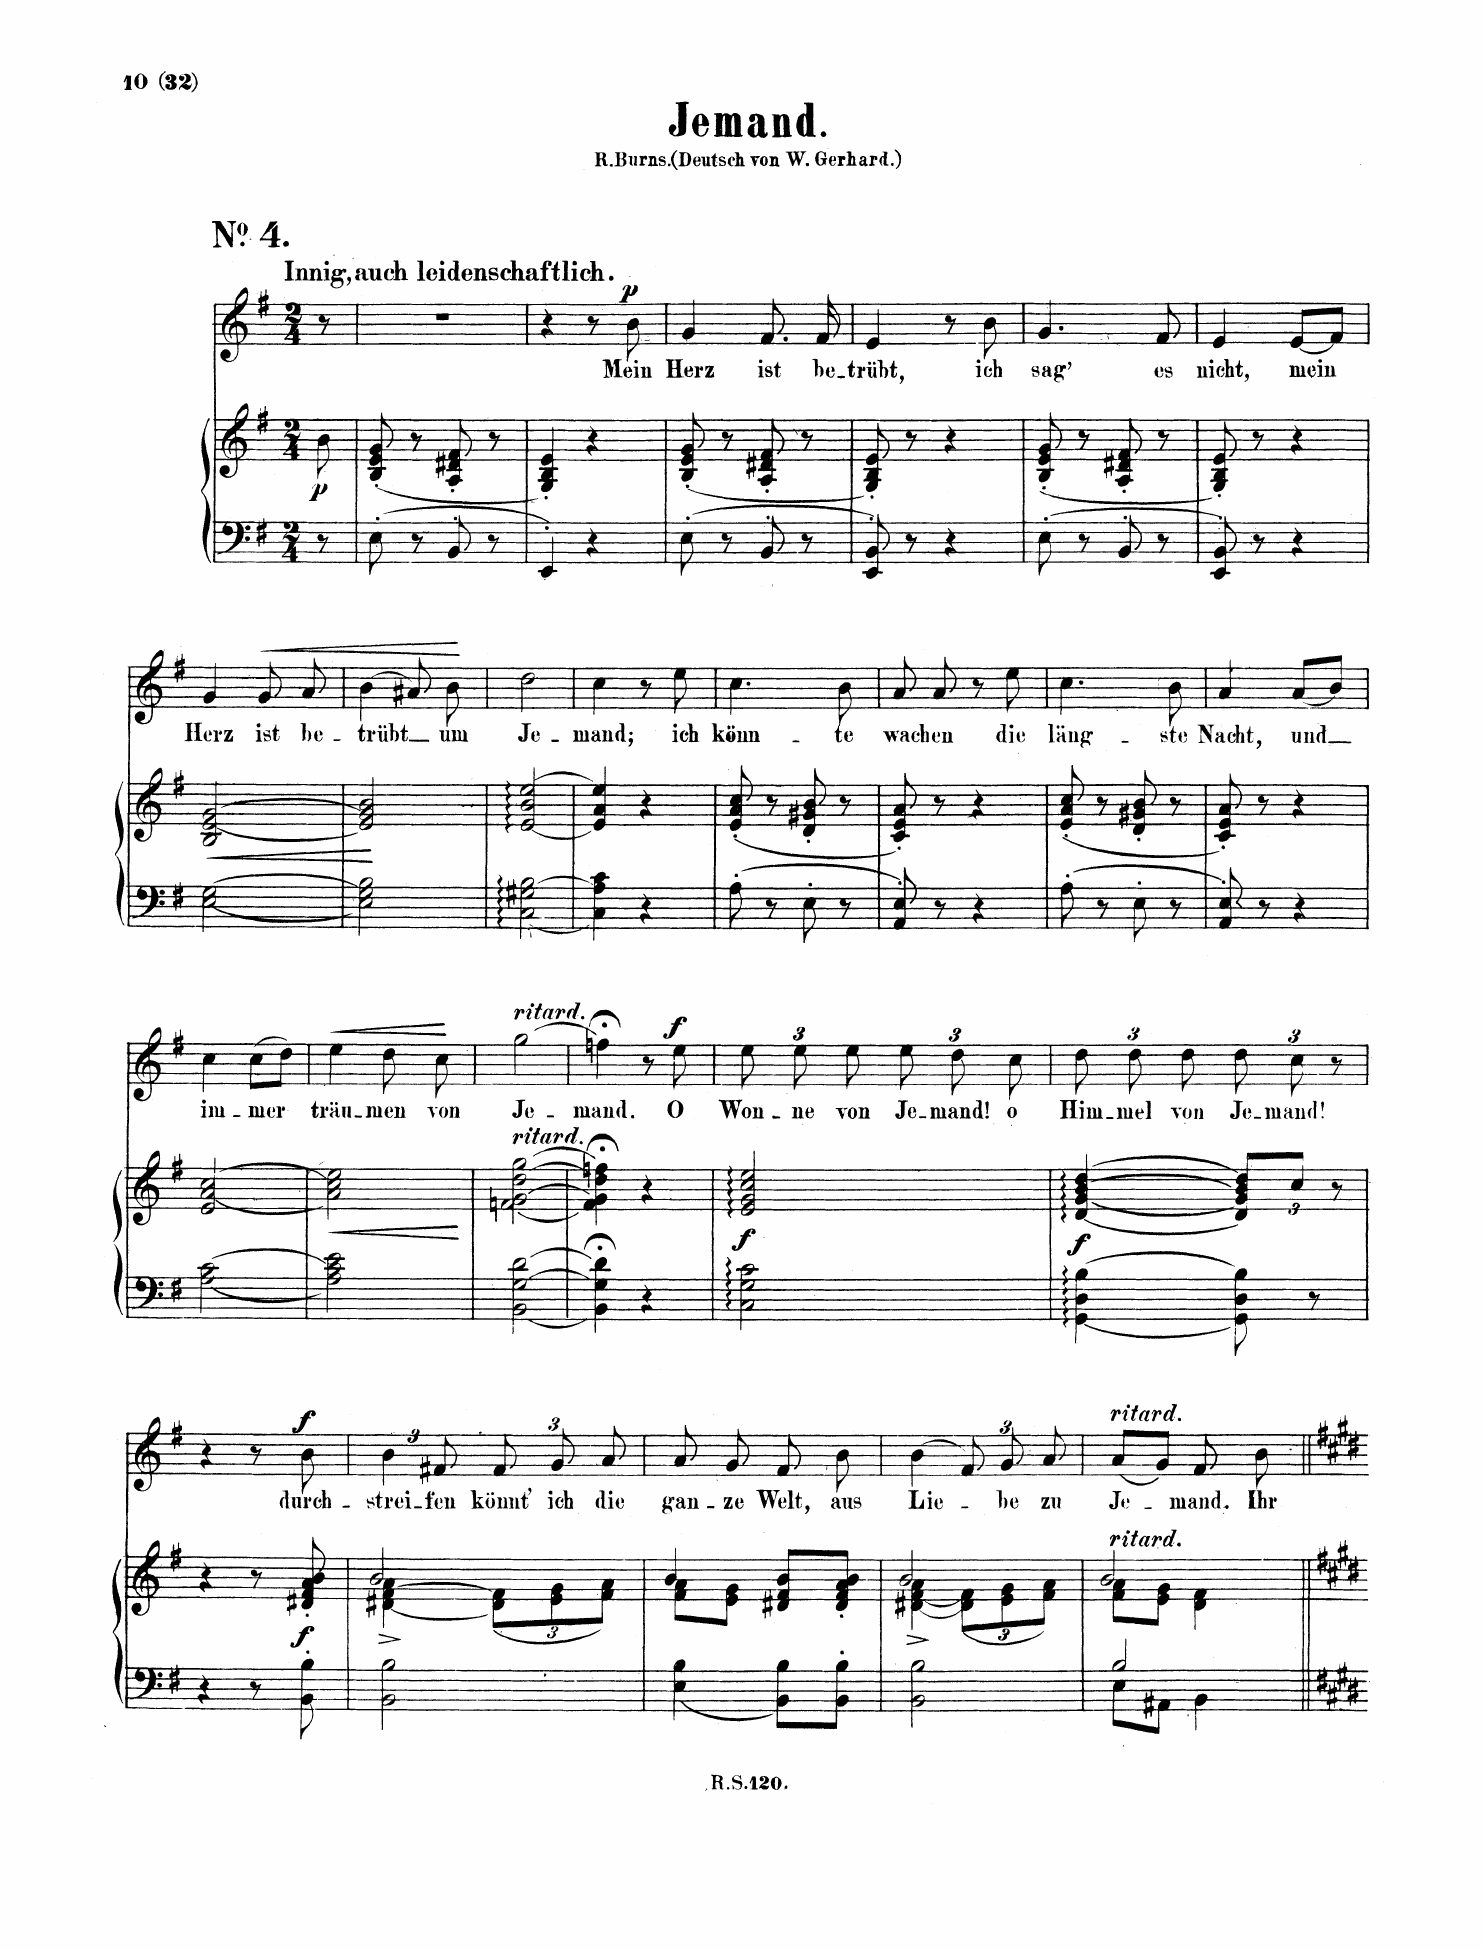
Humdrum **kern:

**kern	**kern	**dynam	**kern	**text	**dynam
*part2	*part2	*part2	*part1	*part1	*part1
*staff3	*staff2	*staff2/3	*staff1	*staff1	*staff1
*I"Piano	*	*	*I"Voice	*	*
*I'Pno	*	*	*	*	*
*clefF4	*clefG2	*	*clefG2	*	*
*k[f#]	*k[f#]	*	*k[f#]	*	*
*M2/4	*M2/4	*	*M2/4	*	*
=	=	=	=	=	=
!	!	!	!LO:TX:a:B:t=Innig, auch leidenschaftlich.	!	!
!	!	!LO:DY:b	!	!	!
8r	8b\	p	8r	.	.
=1	=1	=1	=1	=1	=1
8E'\	(8B/' 8e/' 8g/'	.	2r	.	.
8r	8r	.	.	.	.
8BB'>/	8A/' 8d#X/' 8f#/'	.	.	.	.
8r	8r	.	.	.	.
=2	=2	=2	=2	=2	=2
4EE'>/	4G/' 4B/' 4e/')	.	4r	.	.
4r	4r	.	8r	.	.
!	!	!	!	!	!LO:DY:a
.	.	.	8b\	Mein	p
=3	=3	=3	=3	=3	=3
8E'\	(8B/' 8e/' 8g/'	.	4g/	Herz	.
8r	8r	.	.	.	.
8BB'>/	8A/' 8d#X/' 8f#/'	.	8.f#/	ist	.
8r	8r	.	.	.	.
.	.	.	16f#/	be-	.
=4	=4	=4	=4	=4	=4
8EE/'> 8BB/'>	8G/' 8B/' 8e/')	.	4e/	-trübt,	.
8r	8r	.	.	.	.
4r	4r	.	8r	.	.
.	.	.	8b\	ich	.
=5	=5	=5	=5	=5	=5
8E'\	(8B/' 8e/' 8g/'	.	4.g/	sag’	.
8r	8r	.	.	.	.
8BB'>/	8A/' 8d#X/' 8f#/'	.	.	.	.
8r	8r	.	8f#/	es	.
=6	=6	=6	=6	=6	=6
8EE/'> 8BB/'>	8G/' 8B/' 8e/')	.	4e/	nicht,	.
8r	8r	.	.	.	.
4r	4r	.	(8e/L	mein	.
.	.	.	8f#/J)	.	.
=7	=7	=7	=7	=7	=7
!	!	!LO:HP:b	!	!	!
[2E\ [2G\	2B/ [2e/ [2g/	<	4g/	Herz	.
!	!	!	!	!	!LO:HP:b
.	.	.	8g/	ist	<
.	.	.	8a/	be-	.
=8	=8	=8	=8	=8	=8
2E\] 2G\] 2B\	2e/] 2g/] 2b/	.	(4b\	-trübt	.
.	.	.	8a#X/)	.	.
.	.	.	8b\	um	[
.	.	[	.	.	.
=9	=9	=9	=9	=9	=9
[2C\:: 2G#X\:: 2B\::	[2e/ 2b/ [2ee/	.	2dd\	Je-	.
=10	=10	=10	=10	=10	=10
4C\] 4A\ 4c\	4e/] 4a/ 4ee/]	.	4cc\	-mand;	.
4r	4r	.	8r	.	.
.	.	.	8ee\	ich	.
=11	=11	=11	=11	=11	=11
8A'\	(8e/' 8a/' 8cc/'	.	4.cc\	könn-	.
8r	8r	.	.	.	.
8E'\	8d/' 8g#X/' 8b/'	.	.	.	.
8r	8r	.	8b\	-te	.
=12	=12	=12	=12	=12	=12
8AA/'> 8E/'>	8c/' 8e/' 8a/')	.	8a/	wa-	.
8r	8r	.	8a/	-chen	.
4r	4r	.	8r	.	.
.	.	.	8ee\	die	.
=13	=13	=13	=13	=13	=13
8A'\	(8e/' 8a/' 8cc/'	.	4.cc\	läng-	.
8r	8r	.	.	.	.
8E'\	8d/' 8g#X/' 8b/'	.	.	.	.
8r	8r	.	8b\	-ste	.
=14	=14	=14	=14	=14	=14
8AA/'> 8E/'>	8c/' 8e/' 8a/')	.	4a/	Nacht,	.
8r	8r	.	.	.	.
4r	4r	.	(8a/L	und	.
.	.	.	8b/J)	.	.
=15	=15	=15	=15	=15	=15
[2A\ [2c\	2e/ [2a/ [2cc/	.	4cc\	im-	.
.	.	.	(8cc\L	-mer	.
.	.	.	8dd\J)	.	.
=16	=16	=16	=16	=16	=16
!	!	!LO:HP:b	!	!	!LO:HP:b
2A\] 2c\] 2e\	2a\] 2cc\] 2ee\	<	4ee\	träu-	<
.	.	.	8dd\	-men	.
.	.	.	8cc\	von	.
.	.	[	.	.	[
=17	=17	=17	=17	=17	=17
!	!	!	!LO:TX:a:i:t=ritard.	!	!
!	!	!	!LO:TX:b:i:t=ritard.	!	!
[2BB\ [2G\ [2d\	(>[2fn\ [2g\ [2dd\ 2gg\	.	(2gg\	Je-	.
=18	=18	=18	=18	=18	=18
4BB\];< 4G\];< 4d\];<	4f\];< 4g\];< 4dd\];< 4ffn\;<)	.	4ffn;<\)	-mand.	.
4r	4r	.	8r	.	.
!	!	!	!	!	!LO:DY:a
.	.	.	8ee\	O	f
=19	=19	=19	=19	=19	=19
!	!	!LO:DY:b	!	!	!
2C\:: 2G\:: 2c\::	2e/ 2g/ 2cc/ 2ee/	f	12ee\	Won-	.
.	.	.	12ee\	-ne	.
.	.	.	12ee\	von	.
.	.	.	12ee\	Je-	.
.	.	.	12dd\	-mand!	.
.	.	.	12cc\	o	.
=20	=20	=20	=20	=20	=20
!	!	!LO:DY:b	!	!	!
[4GG\:: [4D\:: [4B\::	[4d/ [4g/ [4b/ [4dd/	f	12dd\	Him-	.
.	.	.	12dd\	-mel	.
.	.	.	12dd\	von	.
8GG\] 8D\] 8B\]	12d/] 12g/] 12b/] 12dd/]L	.	12dd\	Je-	.
.	12cc/J	.	12cc\	-mand!	.
8r	.	.	.	.	.
.	12r	.	12r	.	.
=21	=21	=21	=21	=21	=21
4r	4r	.	4r	.	.
8r	8r	.	8r	.	.
!	!	!LO:DY:b	!	!	!LO:DY:a
8BB\' 8B\'	8d#X/' 8f#/' 8a/' 8b/'	f	8b\	durch-	f
=22	=22	=22	=22	=22	=22
*	*^	*	*	*	*
2BB\^ 2B\^	2b/	[4d#X\ [>4f#\ 4a\	.	6b\	-strei-	.
.	.	.	.	12f#X/	-fen	.
*	*	*Xbrackettup	*	*	*	*
.	.	(12d#\] 12f#\]L	.	12f#/	könnt’	.
.	.	12e\ 12g\	.	12g/	ich	.
.	.	12f#\ 12a\J)	.	12a/	die	.
=23	=23	=23	=23	=23	=23	=23
4E\ 4B\	4b/	8f#\ 8a\L	.	8a/	gan-	.
.	.	8e\ 8g\J	.	8g/	-ze	.
8BB\ 8B\L	8d#X/ 8f#/ 8b/L	4ryy	.	8f#/	Welt,	.
8BB\' 8B\'J	8d#/' 8f#/' 8a/' 8b/'J	.	.	8b\	aus	.
=24	=24	=24	=24	=24	=24	=24
2BB\^ 2B\^	2b/	[4d#X\ [>4f#\ 4a\	.	(4b\	Lie-	.
.	.	(12d#\] 12f#\]L	.	12f#/)	.	.
.	.	12e\ 12g\	.	12g/	-be	.
.	.	12f#\ 12a\J)	.	12a/	zu	.
=25	=25	=25	=25	=25	=25	=25
*^	*	*	*	*	*	*
!	!	!	!	!	!LO:TX:a:i:t=ritard.	!	!
!	!	!	!	!	!LO:TX:b:i:t=ritard.	!	!
2B/	8E\L	2b/	8f#\ 8a\L	.	(8a/L	Je-	.
.	8AA#X\J	.	8e\ 8g\J	.	8g/J)	.	.
.	4BB\	.	4d#X\ 4f#\	.	8f#/	-mand.	.
.	.	.	.	.	8b\	Ihr	.
*v	*v	*	*	*	*	*	*
*	*v	*v	*	*	*	*
=||	=||	=||	=||	=||	=||
*-	*-	*-	*-	*-	*-
